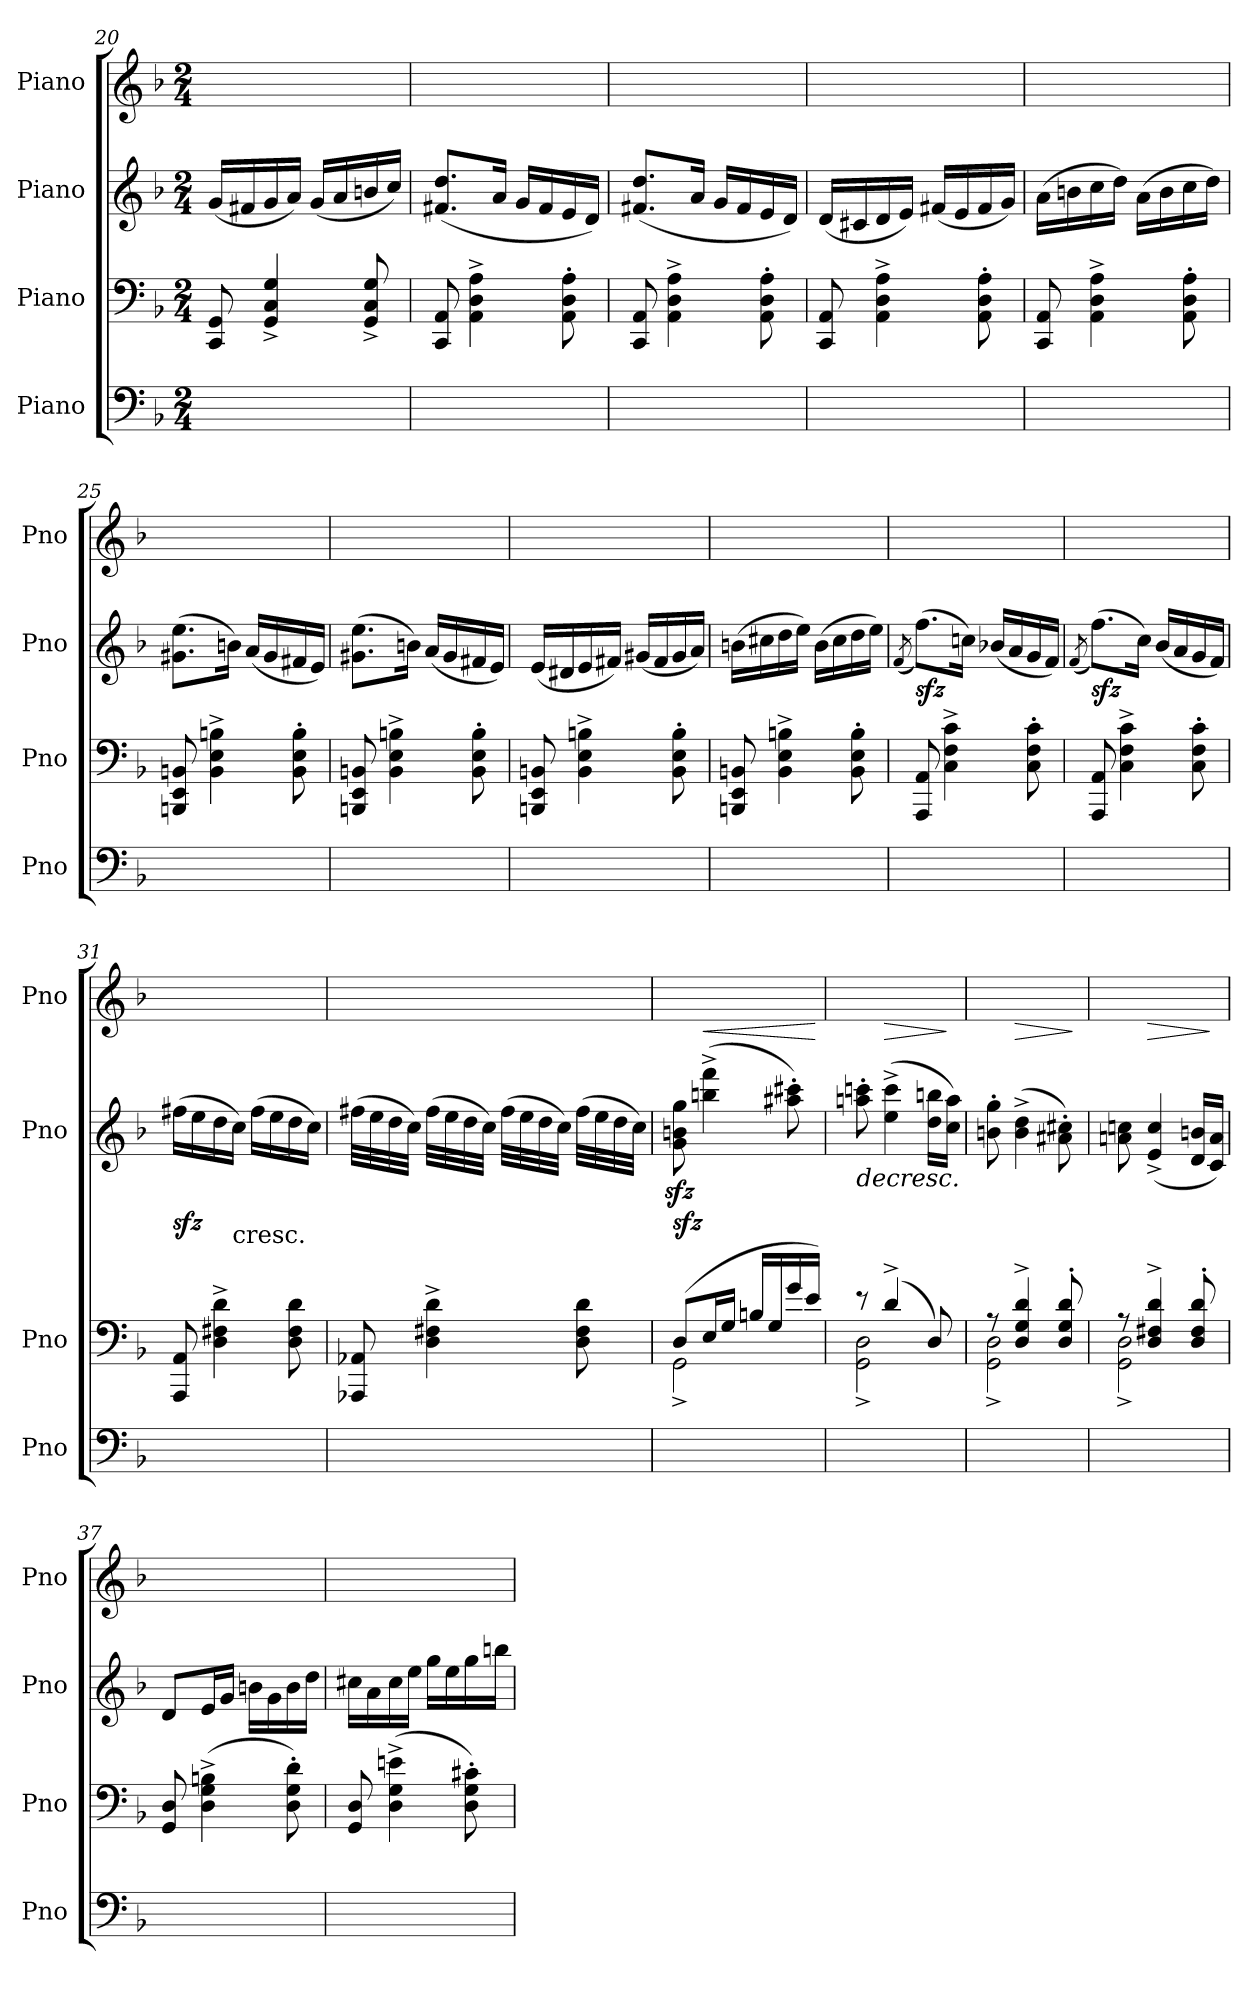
**kern	**kern	**kern	**dynam	**kern
*part4	*part3	*part2	*part2	*part1
*staff4	*staff3	*staff2	*staff2	*staff1
*I"Piano	*I"Piano	*I"Piano	*	*I"Piano
*I'Pno	*I'Pno	*I'Pno	*	*I'Pno
*clefF4	*clefF4	*clefG2	*	*clefG2
*k[b-]	*k[b-]	*k[b-]	*	*k[b-]
*F:	*F:	*F:	*	*F:
*M2/4	*M2/4	*M2/4	*	*M2/4
=20	=20	=20	=20	=20
2ryy	8CC/ 8GG/	(16g/LL	.	2ryy
.	.	16f#X/	.	.
.	4GG^/ 4C^/ 4G^/	16g/	.	.
.	.	16a/JJ)	.	.
.	.	(16g/LL	.	.
.	.	16a/	.	.
.	8GG^/ 8C^/ 8G^/	16bn/	.	.
.	.	16cc/JJ)	.	.
=21	=21	=21	=21	=21
2ryy	8CC/ 8AA/	(8.f#X/ 8.dd/L	.	2ryy
.	4AA^\ 4D^\ 4A^\	.	.	.
.	.	16a/Jk	.	.
.	.	16g/LL	.	.
.	.	16f#/	.	.
.	8AA'\ 8D'\ 8A'\	16e/	.	.
.	.	16d/JJ)	.	.
=22	=22	=22	=22	=22
2ryy	8CC/ 8AA/	(8.f#X/ 8.dd/L	.	2ryy
.	4AA^\ 4D^\ 4A^\	.	.	.
.	.	16a/Jk	.	.
.	.	16g/LL	.	.
.	.	16f#/	.	.
.	8AA'\ 8D'\ 8A'\	16e/	.	.
.	.	16d/JJ)	.	.
=23	=23	=23	=23	=23
2ryy	8CC/ 8AA/	(16d/LL	.	2ryy
.	.	16c#X/	.	.
.	4AA^\ 4D^\ 4A^\	16d/	.	.
.	.	16e/JJ)	.	.
.	.	(16f#X/LL	.	.
.	.	16e/	.	.
.	8AA'\ 8D'\ 8A'\	16f#/	.	.
.	.	16g/JJ)	.	.
=24	=24	=24	=24	=24
2ryy	8CC/ 8AA/	(16a\LL	.	2ryy
.	.	16bn\	.	.
.	4AA^\ 4D^\ 4A^\	16cc\	.	.
.	.	16dd\JJ)	.	.
.	.	(16a\LL	.	.
.	.	16b\	.	.
.	8AA'\ 8D'\ 8A'\	16cc\	.	.
.	.	16dd\JJ)	.	.
=25	=25	=25	=25	=25
2ryy	8BBBn/ 8EE/ 8BBn/	(8.g#X\ 8.ee\L	.	2ryy
.	4BB^\ 4E^\ 4Bn^\	.	.	.
.	.	16bn\Jk)	.	.
.	.	(16a/LL	.	.
.	.	16g#/	.	.
.	8BB'\ 8E'\ 8B'\	16f#X/	.	.
.	.	16e/JJ)	.	.
=26	=26	=26	=26	=26
2ryy	8BBBn/ 8EE/ 8BBn/	(8.g#X\ 8.ee\L	.	2ryy
.	4BB^\ 4E^\ 4Bn^\	.	.	.
.	.	16bn\Jk)	.	.
.	.	(16a/LL	.	.
.	.	16g#/	.	.
.	8BB'\ 8E'\ 8B'\	16f#X/	.	.
.	.	16e/JJ)	.	.
=27	=27	=27	=27	=27
2ryy	8BBBn/ 8EE/ 8BBn/	(16e/LL	.	2ryy
.	.	16d#X/	.	.
.	4BB^\ 4E^\ 4Bn^\	16e/	.	.
.	.	16f#X/JJ)	.	.
.	.	(16g#X/LL	.	.
.	.	16f#/	.	.
.	8BB'\ 8E'\ 8B'\	16g#/	.	.
.	.	16a/JJ)	.	.
=28	=28	=28	=28	=28
2ryy	8BBBn/ 8EE/ 8BBn/	(16bn\LL	.	2ryy
.	.	16cc#X\	.	.
.	4BB^\ 4E^\ 4Bn^\	16dd\	.	.
.	.	16ee\JJ)	.	.
.	.	(16b\LL	.	.
.	.	16cc#\	.	.
.	8BB'\ 8E'\ 8B'\	16dd\	.	.
.	.	16ee\JJ)	.	.
=29	=29	=29	=29	=29
.	.	(8qf/	.	.
2ryy	8AAA/ 8AA/	(8.ff\L)	sfz	2ryy
.	4C^\ 4F^\ 4c^\	.	.	.
.	.	16ccn\Jk)	.	.
.	.	(16b-X/LL	.	.
.	.	16a/	.	.
.	8C'\ 8F'\ 8c'\	16g/	.	.
.	.	16f/JJ)	.	.
=30	=30	=30	=30	=30
.	.	(8qf/	.	.
2ryy	8AAA/ 8AA/	(8.ff\L)	sfz	2ryy
.	4C^\ 4F^\ 4c^\	.	.	.
.	.	16cc\Jk)	.	.
.	.	(16b-/LL	.	.
.	.	16a/	.	.
.	8C'\ 8F'\ 8c'\	16g/	.	.
.	.	16f/JJ)	.	.
=31	=31	=31	=31	=31
2ryy	8AAA/ 8AA/	(16ff#X\LL	sfz	2ryy
.	.	16ee\	.	.
.	4D^\ 4F#X^\ 4d^\	16dd\	.	.
!	!	!LO:TX:c:t=cresc.	!	!
.	.	16cc\JJ)	.	.
.	.	(16ff#\LL	.	.
.	.	16ee\	.	.
.	8D\ 8F#\ 8d\	16dd\	.	.
.	.	16cc\JJ)	.	.
=32	=32	=32	=32	=32
2ryy	8AAA-X/ 8AA-X/	(32ff#X\LLL	.	2ryy
.	.	32ee\	.	.
.	.	32dd\	.	.
.	.	32cc\JJJ)	.	.
.	4D^\ 4F#X^\ 4d^\	(32ff#\LLL	.	.
.	.	32ee\	.	.
.	.	32dd\	.	.
.	.	32cc\JJJ)	.	.
.	.	(32ff#\LLL	.	.
.	.	32ee\	.	.
.	.	32dd\	.	.
.	.	32cc\JJJ)	.	.
.	8D\ 8F#\ 8d\	(32ff#\LLL	.	.
.	.	32ee\	.	.
.	.	32dd\	.	.
.	.	32cc\JJJ)	.	.
=33	=33	=33	=33	=33
*	*^	*	*	*
2ryy	(8D/L	2GG^\	8gzz<\ 8bnzz<\ 8ggzz<\	sfz	2ryy
!	!	!	!	!LO:HP:a	!
!	!	!	!	!LO:DY:n=1:b	!
.	16E/L	.	(4bbn^\ 4fff^\	> < mf mf	.
.	16G/JJ	.	.	.	.
.	16Bn/LL	.	.	.	.
.	16G/	.	.	.	.
.	16g/	.	8aa#X'\ 8ccc#X'\)	]	.
.	16e/JJ)	.	.	.	.
*	*v	*v	*	*	*
.	.	.	[	.
=34	=34	=34	=34	=34
*	*^	*	*	*
2ryy	8r	2GG^\ 2D^\	8aan'\ 8cccn'\	>	2ryy
!	!	!	!	!LO:HP:a	!
.	(4d^/	.	(4ee^\ 4ccc^\	>	.
.	8D/)	.	16dd\ 16bbn\LL	.	.
.	.	.	16cc\ 16aa\JJ)	]	.
*	*v	*v	*	*	*
.	.	.	]	.
=35	=35	=35	=35	=35
*	*^	*	*	*
2ryy	8r	2GG^\ 2D^\	8bn'\ 8gg'\	.	2ryy
!	!	!	!	!LO:HP:a	!
.	4D^/ 4G^/ 4d^/	.	(4b^\ 4dd^\	>	.
.	8D'/ 8G'/ 8d'/	.	8a#X'\ 8cc#X'\)	.	.
*	*v	*v	*	*	*
.	.	.	]	.
=36	=36	=36	=36	=36
*	*^	*	*	*
2ryy	8r	2GG^\ 2D^\	8an\ 8ccn\	.	2ryy
!	!	!	!	!LO:HP:a	!
.	4D^/ 4F#X^/ 4d^/	.	(4e^/ 4cc^/	>	.
.	8D'/ 8F#'/ 8d'/	.	16d/ 16bn/LL	.	.
.	.	.	16c/ 16a/JJ)	]	.
*	*v	*v	*	*	*
=37	=37	=37	=37	=37
2ryy	8GG/ 8D/	8d/L	.	2ryy
.	(4D^\ 4G^\ 4Bn^\	16e/L	.	.
.	.	16g/JJ	.	.
.	.	16bn\LL	.	.
.	.	16g\	.	.
.	8D'\ 8G'\ 8d'\)	16b\	.	.
.	.	16dd\JJ	.	.
=38	=38	=38	=38	=38
2ryy	8GG/ 8D/	16cc#X\LL	.	2ryy
.	.	16a\	.	.
.	(4D^\ 4G^\ 4en^\	16cc#\	.	.
.	.	16ee\JJ	.	.
.	.	16gg\LL	.	.
.	.	16ee\	.	.
.	8D'\ 8G'\ 8c#X'\)	16gg\	.	.
.	.	16bbn\JJ	.	.
=	=	=	=	=
*-	*-	*-	*-	*-
